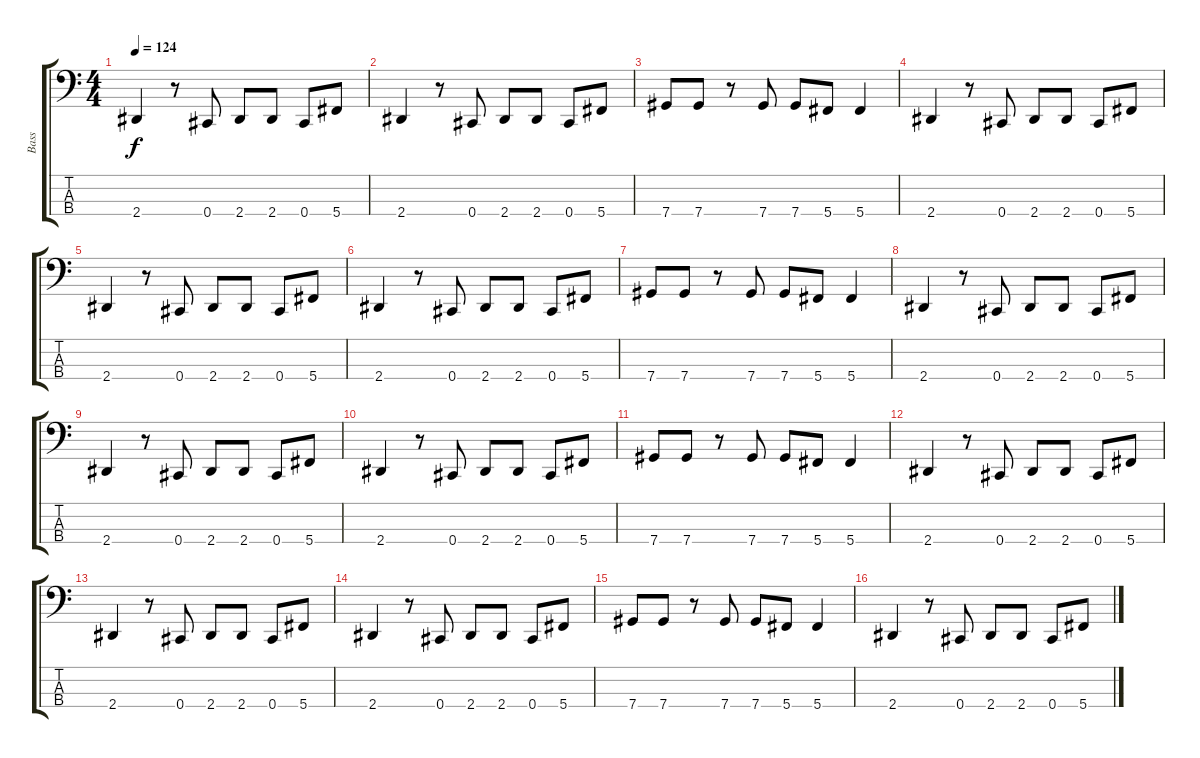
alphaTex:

\track ("Bass" "Bass") {instrument electricbassfinger}
\staff {score tabs}
\tuning (Gb2 Db2 Ab1 Db1) {hide}
\ts (4 4)
\tempo 124
\clef f4
\ks c
2.4.4{dy f} r.8 0.4.8 2.4.8 2.4.8 0.4.8 5.4.8 |
2.4.4 r.8 0.4.8 2.4.8 2.4.8 0.4.8 5.4.8 |
7.4.8 7.4.8 r.8 7.4.8 7.4.8 5.4.8 5.4.4 |
2.4.4 r.8 0.4.8 2.4.8 2.4.8 0.4.8 5.4.8 |
2.4.4 r.8 0.4.8 2.4.8 2.4.8 0.4.8 5.4.8 |
2.4.4 r.8 0.4.8 2.4.8 2.4.8 0.4.8 5.4.8 |
7.4.8 7.4.8 r.8 7.4.8 7.4.8 5.4.8 5.4.4 |
2.4.4 r.8 0.4.8 2.4.8 2.4.8 0.4.8 5.4.8 |
2.4.4 r.8 0.4.8 2.4.8 2.4.8 0.4.8 5.4.8 |
2.4.4 r.8 0.4.8 2.4.8 2.4.8 0.4.8 5.4.8 |
7.4.8 7.4.8 r.8 7.4.8 7.4.8 5.4.8 5.4.4 |
2.4.4 r.8 0.4.8 2.4.8 2.4.8 0.4.8 5.4.8 |
2.4.4 r.8 0.4.8 2.4.8 2.4.8 0.4.8 5.4.8 |
2.4.4 r.8 0.4.8 2.4.8 2.4.8 0.4.8 5.4.8 |
7.4.8 7.4.8 r.8 7.4.8 7.4.8 5.4.8 5.4.4 |
2.4.4 r.8 0.4.8 2.4.8 2.4.8 0.4.8 5.4.8
